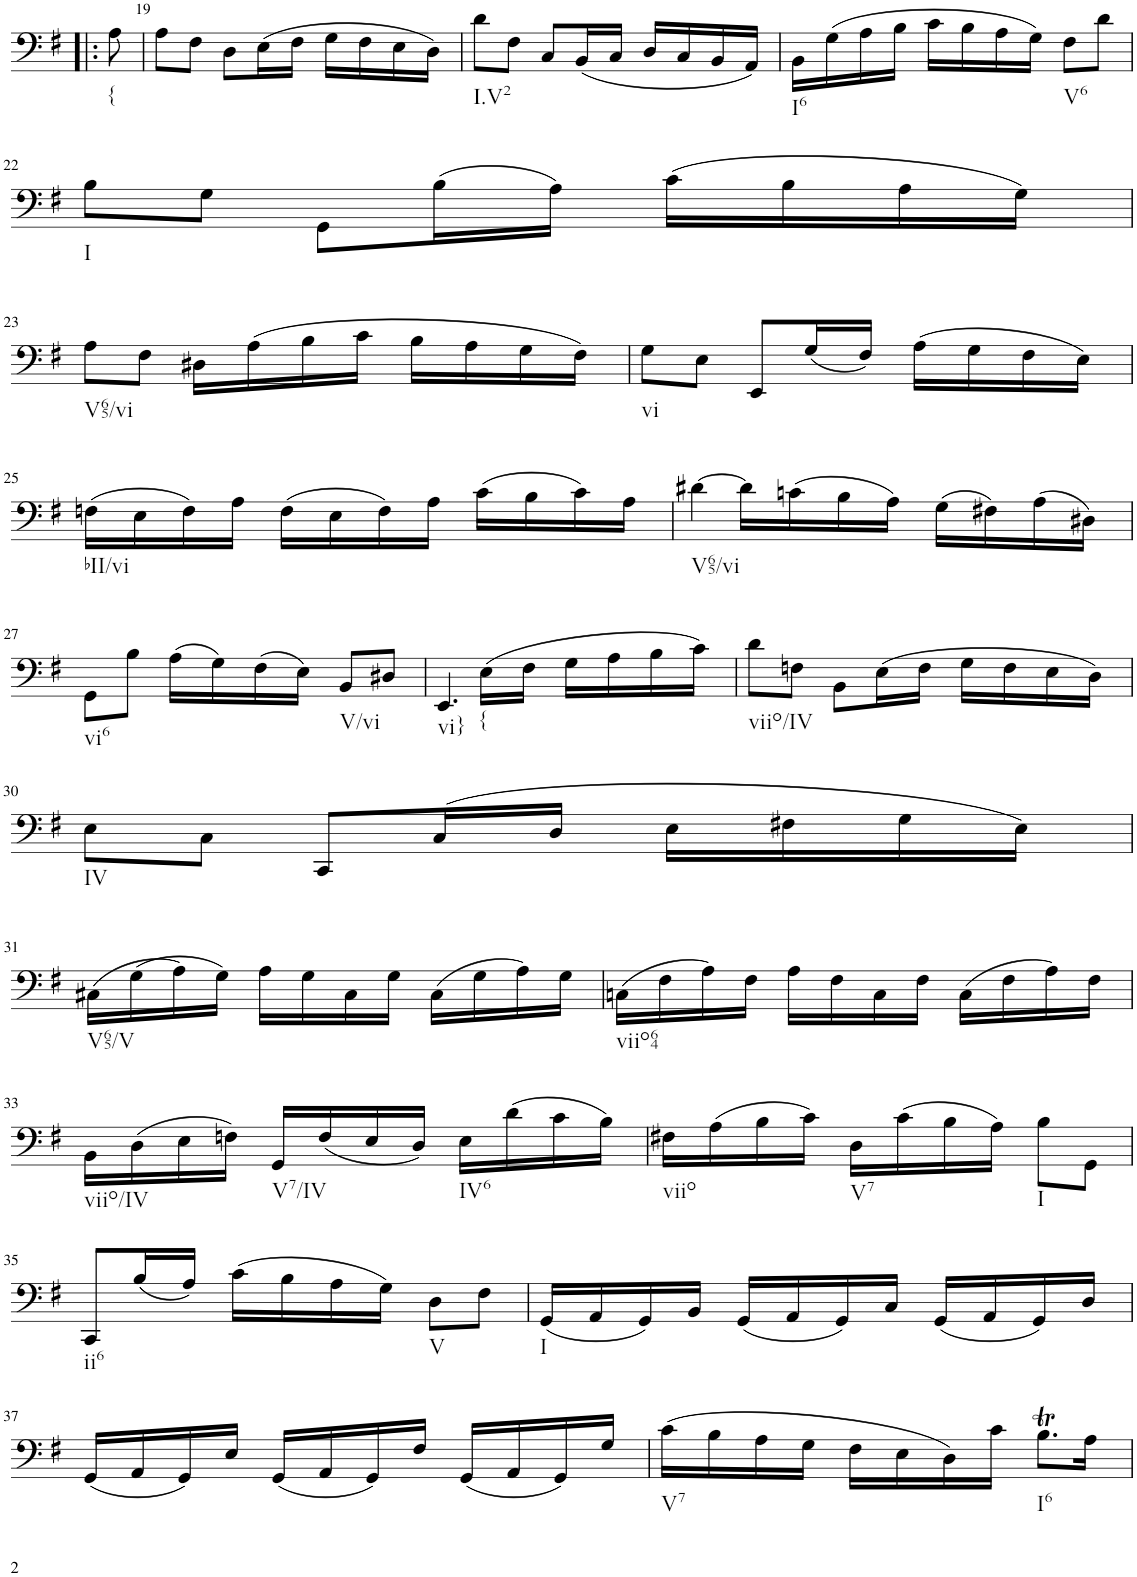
**kern
*part1
*staff1
*I"unbenannt
!!LO:PB:g=z
*clefF4
*k[f#]
*M3/4
=18X1!|:
!LO:TX:b:t={
8A\
=19
8A\L
8F#\J
8D\L
(16E\L
16F#\JJ
16G\LL
16F#\
16E\
16D\JJ)
=20
!LO:TX:b:t=I.V2
8d\L
8F#\J
8C/L
(16BB/L
16C/JJ
16D/LL
16C/
16BB/
16AA/JJ)
=21
!LO:TX:b:t=I6
16BB\LL
(16G\
16A\
16B\JJ
16c\LL
16B\
16A\
16G\JJ)
!LO:TX:b:t=V6
8F#\L
8d\J
!!LO:LB:g=z
=22
!LO:TX:b:t=I
8B\L
8G\J
8GG\L
(16B\L
16A\JJ)
(16c\LL
16B\
16A\
16G\JJ)
!!LO:LB:g=z
=23
!LO:TX:b:t=V65/vi
8A\L
8F#\J
16D#X\LL
(16A\
16B\
16c\JJ
16B\LL
16A\
16G\
16F#\JJ)
=24
!LO:TX:b:t=vi
8G\L
8E\J
8EE/L
(16G/L
16F#/JJ)
(16A\LL
16G\
16F#\
16E\JJ)
!!LO:LB:g=z
=25
!LO:TX:b:t=bII/vi
(16Fn\LL
16E\
16F\)
16A\JJ
(16F\LL
16E\
16F\)
16A\JJ
(16c\LL
16B\
16c\)
16A\JJ
=26
!LO:TX:b:t=V65/vi
[4d#X\
16d#\LL]
(16cn\
16B\
16A\JJ)
(16G\LL
16F#X\)
(16A\
16D#X\JJ)
!!LO:LB:g=z
=27
!LO:TX:b:t=vi6
8GG\L
8B\J
(16A\LL
16G\)
(16F#\
16E\JJ)
!LO:TX:b:t=V/vi
8BB/L
8D#X/J
=28
!LO:TX:b:t=vi}
4.EE/
!LO:TX:b:t={
(16E\LL
16F#\JJ
16G\LL
16A\
16B\
16c\JJ)
=29
!LO:TX:b:t=viio/IV
8d\L
8Fn\J
8BB\L
(16E\L
16F\JJ
16G\LL
16F\
16E\
16D\JJ)
!!LO:LB:g=z
=30
!LO:TX:b:t=IV
8E\L
8C\J
8CC/L
(16C/L
16D/JJ
16E\LL
16F#X\
16G\
16E\JJ)
!!LO:LB:g=z
=31
!LO:TX:b:t=V65/V
(16C#X\LL
(16G\
16A\)
16G\JJ)
16A\LL
16G\
16C#\
16G\JJ
(16C#\LL
16G\
16A\)
16G\JJ
=32
!LO:TX:b:t=viio64
(16Cn\LL
16F#\
16A\)
16F#\JJ
16A\LL
16F#\
16C\
16F#\JJ
(16C\LL
16F#\
16A\)
16F#\JJ
!!LO:LB:g=z
=33
!LO:TX:b:t=viio/IV
16BB\LL
(16D\
16E\
16Fn\JJ)
!LO:TX:b:t=V7/IV
16GG/LL
(16F/
16E/
16D/JJ)
!LO:TX:b:t=IV6
16E\LL
(16d\
16c\
16B\JJ)
=34
!LO:TX:b:t=viio
16F#X\LL
(16A\
16B\
16c\JJ)
!LO:TX:b:t=V7
16D\LL
(16c\
16B\
16A\JJ)
!LO:TX:b:t=I
8B\L
8GG\J
!!LO:LB:g=z
=35
!LO:TX:b:t=ii6
8CC/L
(16B/L
16A/JJ)
(16c\LL
16B\
16A\
16G\JJ)
!LO:TX:b:t=V
8D\L
8F#\J
=36
!LO:TX:b:t=I
(16GG/LL
16AA/
16GG/)
16BB/JJ
(16GG/LL
16AA/
16GG/)
16C/JJ
(16GG/LL
16AA/
16GG/)
16D/JJ
!!LO:LB:g=z
=37
(16GG/LL
16AA/
16GG/)
16E/JJ
(16GG/LL
16AA/
16GG/)
16F#/JJ
(16GG/LL
16AA/
16GG/)
16G/JJ
=38
!LO:TX:b:t=V7
(16c\LL
16B\
16A\
16G\JJ
16F#\LL
16E\
16D\)
16c\JJ
!LO:TX:b:t=I6
8.Bt\L
16A\Jk
=
*-
